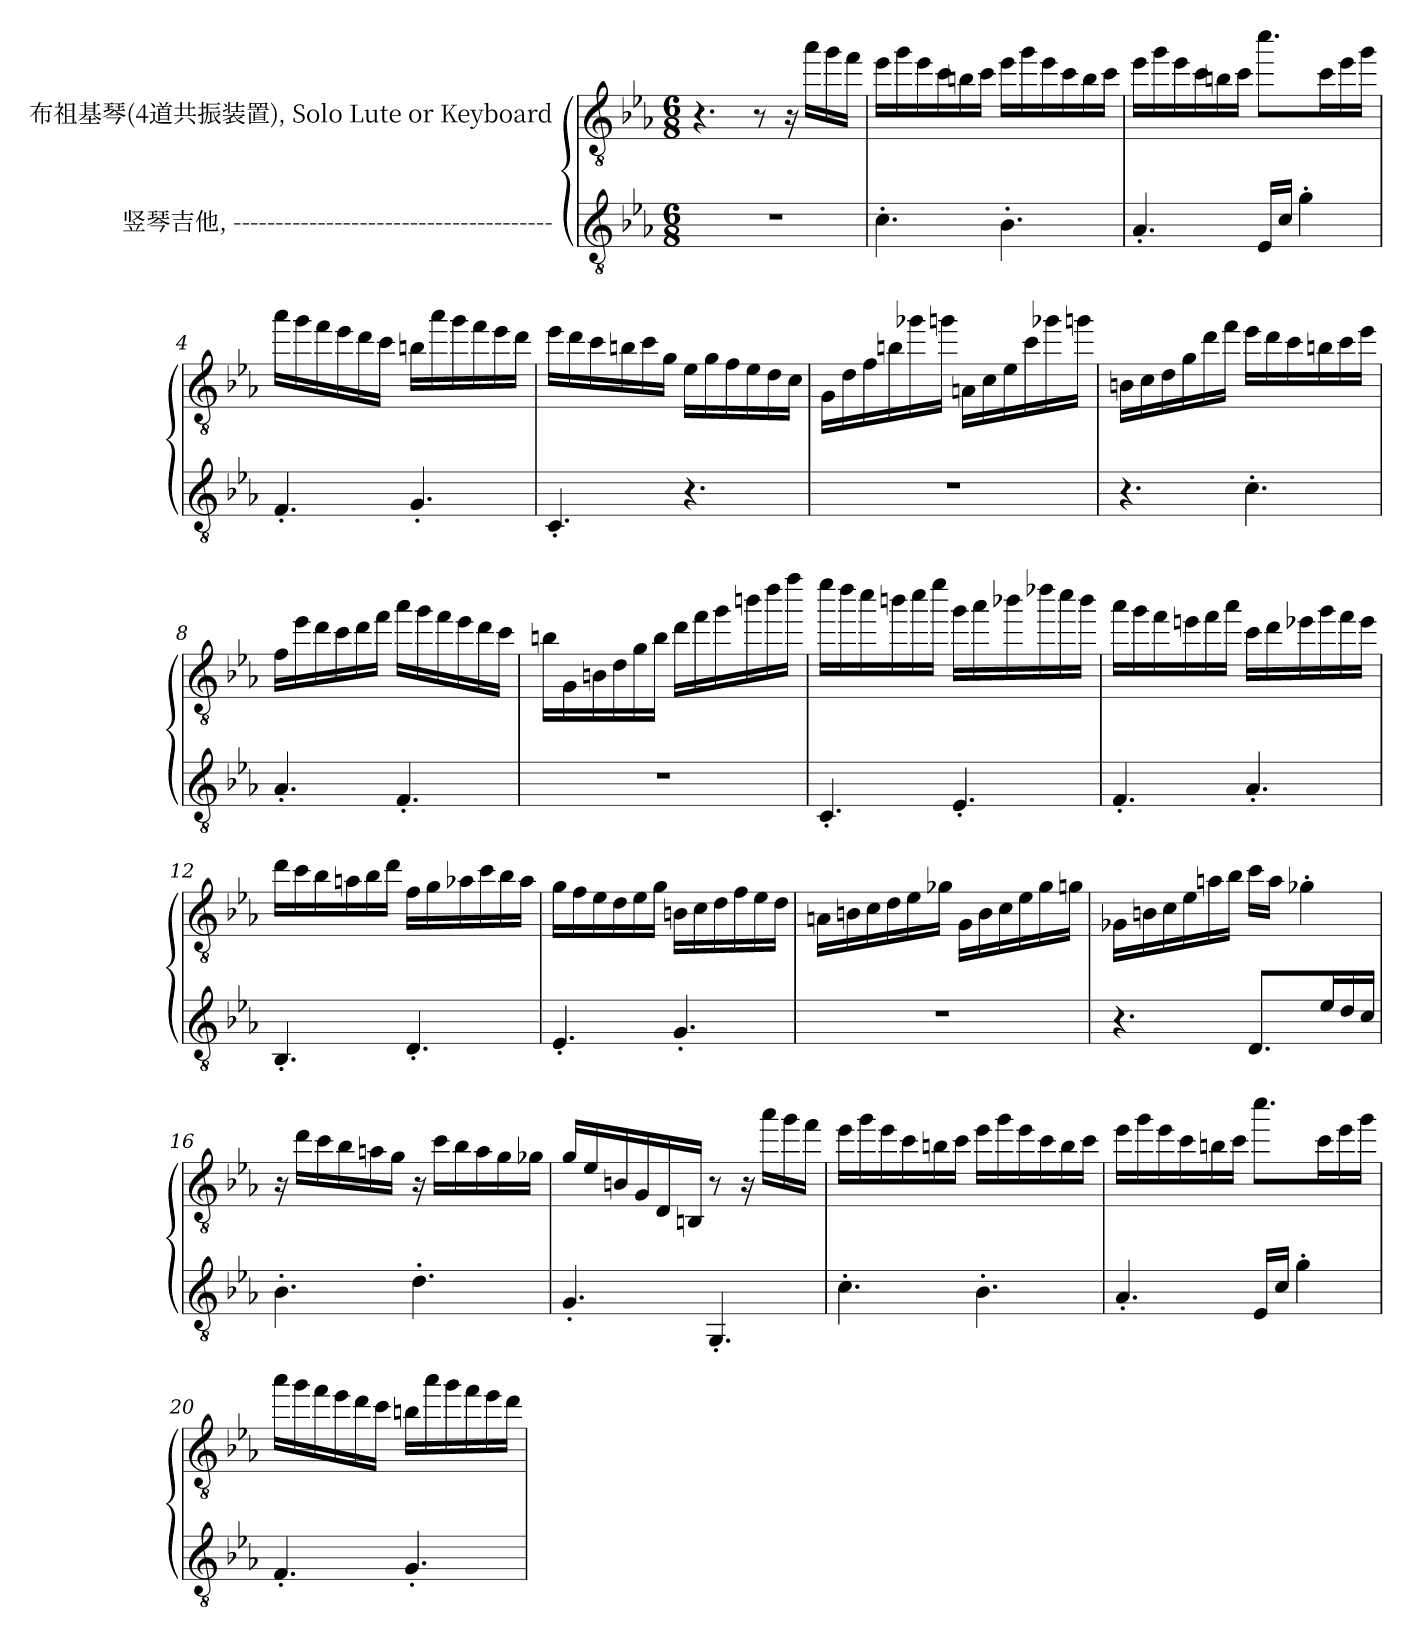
**kern	**kern
*part2	*part1
*staff2	*staff1
*I"竖琴吉他, --------------------------------------	*I"布祖基琴(4道共振装置), Solo Lute or Keyboard
*clefGv2	*clefGv2
*k[b-e-a-]	*k[b-e-a-]
*M6/8	*M6/8
*MM250	*MM250
=1	=1
2.r	4.r
.	8r
.	16r
*	*MM100
.	16aa-\LL
.	16gg\
.	16ff\JJ
!!LO:LB:g=z
=2	=2
4.c'\	16ee-\LL
.	16gg\
.	16ee-\
.	16cc\
.	16bn\
.	16cc\JJ
4.B-'\	16ee-\LL
.	16gg\
.	16ee-\
.	16cc\
.	16b\
.	16cc\JJ
=3	=3
4.A-'/	16ee-\LL
.	16gg\
.	16ee-\
.	16cc\
.	16bn\
.	16cc\JJ
16E-/LL	8.ccc\L
16c/JJ	.
4g'\	.
.	16cc\L
.	16ee-\
.	16gg\JJ
!!LO:LB:g=z
=4	=4
4.F'/	16aa-\LL
.	16gg\
.	16ff\
.	16ee-\
.	16dd\
.	16cc\JJ
4.G'/	16bn\LL
.	16aa-\
.	16gg\
.	16ff\
.	16ee-\
.	16dd\JJ
=5	=5
4.C'/	16ee-\LL
.	16dd\
.	16cc\
.	16bn\
.	16cc\
.	16g\JJ
4.r	16e-\LL
.	16g\
.	16f\
.	16e-\
.	16d\
.	16c\JJ
!!LO:LB:g=z
=6	=6
2.r	16G\LL
.	16d\
.	16f\
.	16bn\
.	16gg-X\
.	16ggn\JJ
.	16An\LL
.	16c\
.	16e-\
.	16cc\
.	16gg-X\
.	16ggn\JJ
=7	=7
4.r	16Bn\LL
.	16c\
.	16d\
.	16g\
.	16dd\
.	16ff\JJ
4.c'\	16ee-\LL
.	16dd\
.	16cc\
.	16bn\
.	16cc\
.	16ee-\JJ
!!LO:LB:g=z
=8	=8
4.A-'/	16f\LL
.	16ee-\
.	16dd\
.	16cc\
.	16dd\
.	16ff\JJ
4.F'/	16aa-\LL
.	16gg\
.	16ff\
.	16ee-\
.	16dd\
.	16cc\JJ
=9	=9
2.r	16bn\LL
.	16G\
.	16Bn\
.	16d\
.	16g\
.	16b\JJ
.	16dd\LL
.	16ff\
.	16gg\
.	16bbn\
.	16ddd\
.	16fff\JJ
!!LO:LB:g=z
=10	=10
4.C'/	16eee-\LL
.	16ddd\
.	16ccc\
.	16bbn\
.	16ccc\
.	16eee-\JJ
4.E-'/	16gg\LL
.	16aa-\
.	16bb-X\
.	16ddd-X\
.	16ccc\
.	16bb-\JJ
=11	=11
4.F'/	16aa-\LL
.	16gg\
.	16ff\
.	16een\
.	16ff\
.	16aa-\JJ
4.A-'/	16cc\LL
.	16dd\
.	16ee-X\
.	16gg\
.	16ff\
.	16ee-\JJ
!!LO:PB:g=z
=12	=12
4.BB-'/	16dd\LL
.	16cc\
.	16b-\
.	16an\
.	16b-\
.	16dd\JJ
4.D'/	16f\LL
.	16g\
.	16a-X\
.	16cc\
.	16b-\
.	16a-\JJ
=13	=13
4.E-'/	16g\LL
.	16f\
.	16e-\
.	16d\
.	16e-\
.	16g\JJ
4.G'/	16Bn\LL
.	16c\
.	16d\
.	16f\
.	16e-\
.	16d\JJ
!!LO:LB:g=z
=14	=14
2.r	16An\LL
.	16Bn\
.	16c\
.	16d\
.	16e-\
.	16g-X\JJ
.	16G\LL
.	16B\
.	16c\
.	16e-\
.	16g-\
.	16gn\JJ
=15	=15
4.r	16G-X\LL
.	16Bn\
.	16c\
.	16e-\
.	16an\
.	16b-\JJ
8.D/L	16cc\LL
.	16a\JJ
.	4g-X'\
16e-/L	.
16d/	.
16c/JJ	.
!!LO:LB:g=z
=16	=16
4.B-'\	16r
.	16dd\LL
.	16cc\
.	16b-\
.	16an\
.	16g\JJ
4.d'\	16r
.	16cc\LL
.	16b-\
.	16a\
.	16g\
.	16g-X\JJ
=17	=17
4.G'/	16g/LL
.	16e-/
.	16Bn/
.	16G/
.	16D/
.	16BBn/JJ
4.GG'/	8r
.	16r
.	16aa-\LL
.	16gg\
.	16ff\JJ
!!LO:LB:g=z
=18	=18
4.c'\	16ee-\LL
.	16gg\
.	16ee-\
.	16cc\
.	16bn\
.	16cc\JJ
4.B-'\	16ee-\LL
.	16gg\
.	16ee-\
.	16cc\
.	16b\
.	16cc\JJ
=19	=19
4.A-'/	16ee-\LL
.	16gg\
.	16ee-\
.	16cc\
.	16bn\
.	16cc\JJ
16E-/LL	8.ccc\L
16c/JJ	.
4g'\	.
.	16cc\L
.	16ee-\
.	16gg\JJ
!!LO:LB:g=z
=20	=20
4.F'/	16aa-\LL
.	16gg\
.	16ff\
.	16ee-\
.	16dd\
.	16cc\JJ
4.G'/	16bn\LL
.	16aa-\
.	16gg\
.	16ff\
.	16ee-\
.	16dd\JJ
=	=
*-	*-
